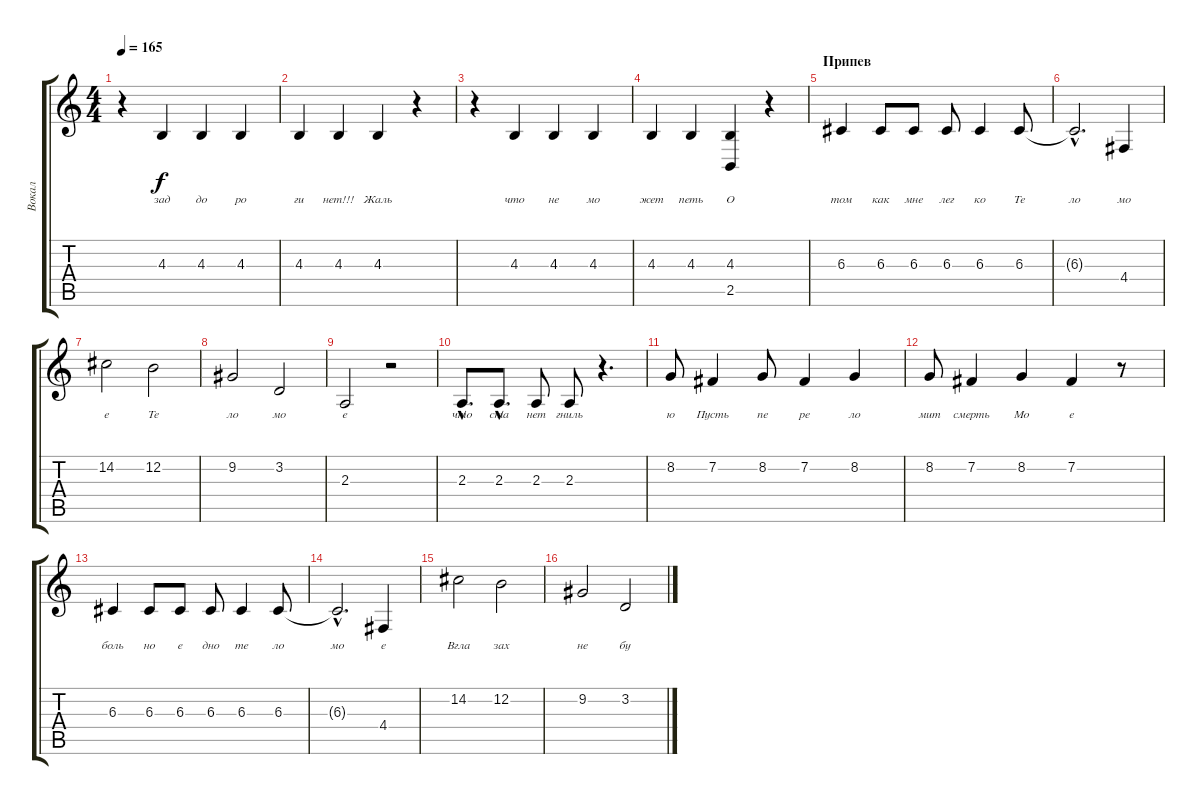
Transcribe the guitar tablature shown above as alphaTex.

\track ("Вокал" "Вокал") {instrument fx4atmosphere}
\staff {score tabs}
\tuning (E4 B3 G3 D3 A2 E2) {hide}
\ts (4 4)
\tempo 165
\clef g2
\ks c
r.4{dy f} 4.3.4{lyrics (0 "зад") lyrics (1 "") lyrics (2 "") lyrics (3 "") lyrics (4 "")} 4.3.4{lyrics (0 "до") lyrics (1 "") lyrics (2 "") lyrics (3 "") lyrics (4 "")} 4.3.4{lyrics (0 "ро") lyrics (1 "") lyrics (2 "") lyrics (3 "") lyrics (4 "")} |
4.3.4{lyrics (0 "ги") lyrics (1 "") lyrics (2 "") lyrics (3 "") lyrics (4 "")} 4.3.4{lyrics (0 "нет!!!") lyrics (1 "") lyrics (2 "") lyrics (3 "") lyrics (4 "")} 4.3.4{lyrics (0 "Жаль") lyrics (1 "") lyrics (2 "") lyrics (3 "") lyrics (4 "")} r.4 |
r.4 4.3.4{lyrics (0 "что") lyrics (1 "") lyrics (2 "") lyrics (3 "") lyrics (4 "")} 4.3.4{lyrics (0 "не") lyrics (1 "") lyrics (2 "") lyrics (3 "") lyrics (4 "")} 4.3.4{lyrics (0 "мо") lyrics (1 "") lyrics (2 "") lyrics (3 "") lyrics (4 "")} |
4.3.4{lyrics (0 "жет") lyrics (1 "") lyrics (2 "") lyrics (3 "") lyrics (4 "")} 4.3.4{lyrics (0 "петь") lyrics (1 "") lyrics (2 "") lyrics (3 "") lyrics (4 "")} (4.3 2.5).4{lyrics (0 "О") lyrics (1 "") lyrics (2 "") lyrics (3 "") lyrics (4 "")} r.4 |
\section ("" "Припев")
6.3.4{lyrics (0 "том") lyrics (1 "") lyrics (2 "") lyrics (3 "") lyrics (4 "")} 6.3.8{lyrics (0 "как") lyrics (1 "") lyrics (2 "") lyrics (3 "") lyrics (4 "")} 6.3.8{lyrics (0 "мне") lyrics (1 "") lyrics (2 "") lyrics (3 "") lyrics (4 "")} 6.3.8{lyrics (0 "лег") lyrics (1 "") lyrics (2 "") lyrics (3 "") lyrics (4 "")} 6.3.4{lyrics (0 "ко") lyrics (1 "") lyrics (2 "") lyrics (3 "") lyrics (4 "")} 6.3.8{lyrics (0 "Те") lyrics (1 "") lyrics (2 "") lyrics (3 "") lyrics (4 "")} |
6.3{hac t}.2{d lyrics (0 "ло") lyrics (1 "") lyrics (2 "") lyrics (3 "") lyrics (4 "")} 4.4.4{lyrics (0 "мо") lyrics (1 "") lyrics (2 "") lyrics (3 "") lyrics (4 "")} |
14.2.2{lyrics (0 "е") lyrics (1 "") lyrics (2 "") lyrics (3 "") lyrics (4 "")} 12.2.2{lyrics (0 "Те") lyrics (1 "") lyrics (2 "") lyrics (3 "") lyrics (4 "")} |
9.2.2{lyrics (0 "ло") lyrics (1 "") lyrics (2 "") lyrics (3 "") lyrics (4 "")} 3.2.2{lyrics (0 "мо") lyrics (1 "") lyrics (2 "") lyrics (3 "") lyrics (4 "")} |
2.3.2{lyrics (0 "е") lyrics (1 "") lyrics (2 "") lyrics (3 "") lyrics (4 "")} r.2 |
2.3{hac}.8{d lyrics (0 "что") lyrics (1 "") lyrics (2 "") lyrics (3 "") lyrics (4 "")} 2.3{hac}.8{d lyrics (0 "ста") lyrics (1 "") lyrics (2 "") lyrics (3 "") lyrics (4 "")} 2.3.8{lyrics (0 "нет") lyrics (1 "") lyrics (2 "") lyrics (3 "") lyrics (4 "")} 2.3.8{lyrics (0 "гниль") lyrics (1 "") lyrics (2 "") lyrics (3 "") lyrics (4 "")} r.4{d} |
8.2.8{lyrics (0 "ю") lyrics (1 "") lyrics (2 "") lyrics (3 "") lyrics (4 "")} 7.2.4{lyrics (0 "Пусть") lyrics (1 "") lyrics (2 "") lyrics (3 "") lyrics (4 "")} 8.2.8{lyrics (0 "пе") lyrics (1 "") lyrics (2 "") lyrics (3 "") lyrics (4 "")} 7.2.4{lyrics (0 "ре") lyrics (1 "") lyrics (2 "") lyrics (3 "") lyrics (4 "")} 8.2.4{lyrics (0 "ло") lyrics (1 "") lyrics (2 "") lyrics (3 "") lyrics (4 "")} |
8.2.8{lyrics (0 "мит") lyrics (1 "") lyrics (2 "") lyrics (3 "") lyrics (4 "")} 7.2.4{lyrics (0 "смерть") lyrics (1 "") lyrics (2 "") lyrics (3 "") lyrics (4 "")} 8.2.4{lyrics (0 "Мо") lyrics (1 "") lyrics (2 "") lyrics (3 "") lyrics (4 "")} 7.2.4{lyrics (0 "е") lyrics (1 "") lyrics (2 "") lyrics (3 "") lyrics (4 "")} r.8 |
6.3.4{lyrics (0 "боль") lyrics (1 "") lyrics (2 "") lyrics (3 "") lyrics (4 "")} 6.3.8{lyrics (0 "но") lyrics (1 "") lyrics (2 "") lyrics (3 "") lyrics (4 "")} 6.3.8{lyrics (0 "е") lyrics (1 "") lyrics (2 "") lyrics (3 "") lyrics (4 "")} 6.3.8{lyrics (0 "дно") lyrics (1 "") lyrics (2 "") lyrics (3 "") lyrics (4 "")} 6.3.4{lyrics (0 "те") lyrics (1 "") lyrics (2 "") lyrics (3 "") lyrics (4 "")} 6.3.8{lyrics (0 "ло") lyrics (1 "") lyrics (2 "") lyrics (3 "") lyrics (4 "")} |
6.3{hac t}.2{d lyrics (0 "мо") lyrics (1 "") lyrics (2 "") lyrics (3 "") lyrics (4 "")} 4.4.4{lyrics (0 "е") lyrics (1 "") lyrics (2 "") lyrics (3 "") lyrics (4 "")} |
14.2.2{lyrics (0 "Вгла") lyrics (1 "") lyrics (2 "") lyrics (3 "") lyrics (4 "")} 12.2.2{lyrics (0 "зах") lyrics (1 "") lyrics (2 "") lyrics (3 "") lyrics (4 "")} |
9.2.2{lyrics (0 "не") lyrics (1 "") lyrics (2 "") lyrics (3 "") lyrics (4 "")} 3.2.2{lyrics (0 "бу") lyrics (1 "") lyrics (2 "") lyrics (3 "") lyrics (4 "")}
